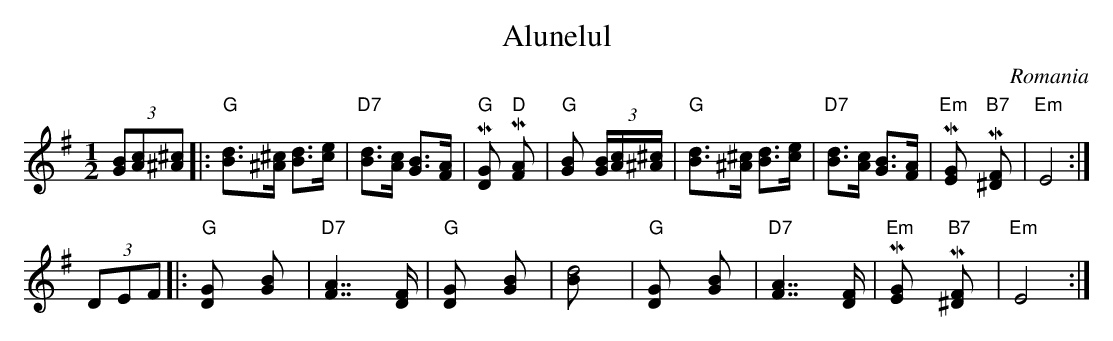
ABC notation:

X:1
T: Alunelul
O: Romania
M: 1/2
L: 1/8
K: G
(3[BG][cA][^c^A] \
|: "G"[dB]>[^c^A] [dB]>[ec] | "D7"[dB]>[cA] [BG]>[AF] \
| "G"M[G2D] "D"M[A2F] | "G"[B2G] (3[B/G][c/A][^c/^A] \
| "G"[dB]>[^c^A] [dB]>[ec] | "D7"[dB]>[cA] [BG]>[AF] \
| "Em"M[G2E] "B7"M[F2^D] | "Em"[E4] :|
(3DEF \
|: "G"[G2D] [B2G] | "D7"[A2F2]>>[F2D2] \
| "G"[G2D] [B2G] | [d4B] \
| "G"[G2D] [B2G] | "D7"[A2F2]>>[F2D2] \
| "Em"M[G2E] "B7"M[F2^D] | "Em"[E4] :|
